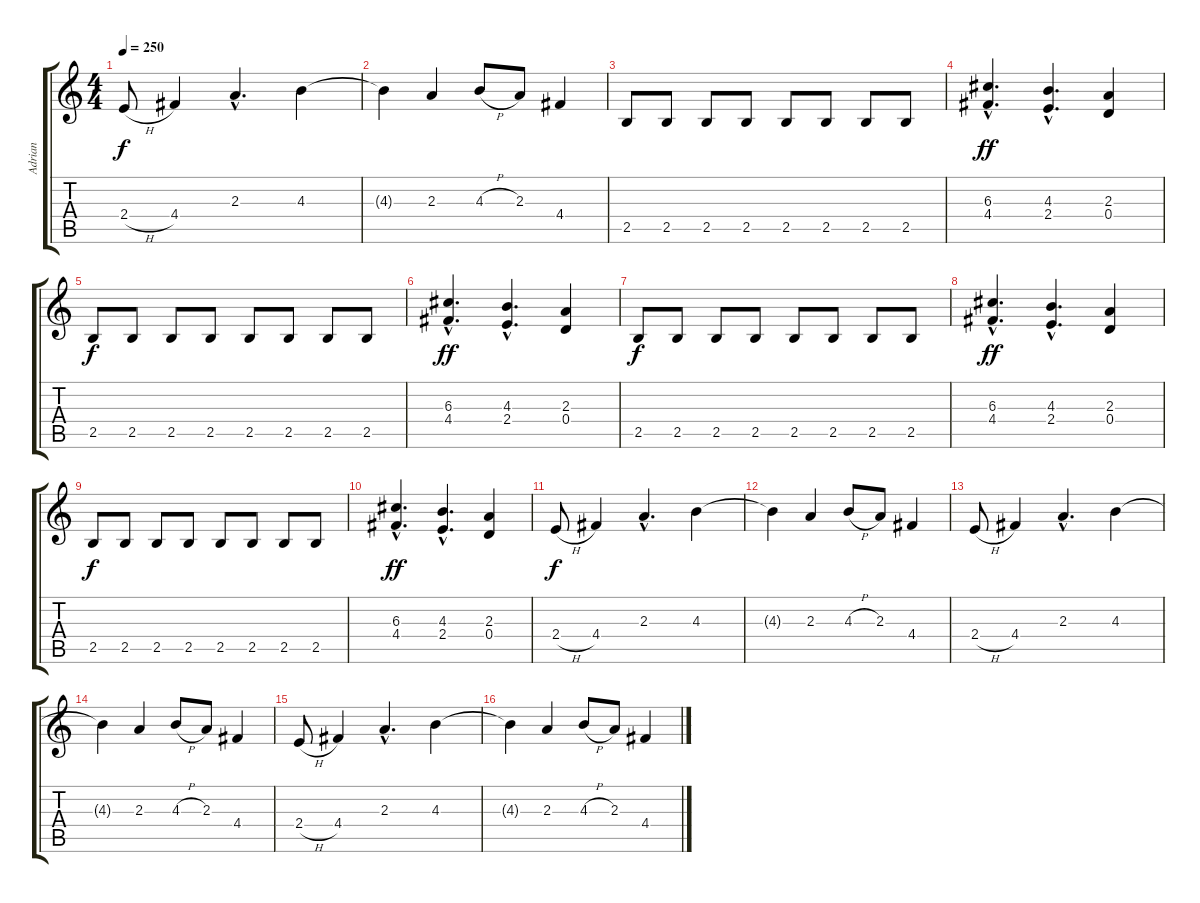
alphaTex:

\track ("Adrian" "Adrian") {instrument distortionguitar}
\staff {score tabs}
\tuning (E4 B3 G3 D3 A2 E2) {hide}
\ts (4 4)
\tempo 250
\clef g2
\ks c
2.4{h}.8{dy f} 4.4.4 2.3{hac}.4{d} 4.3.4 |
4.3{t}.4 2.3.4 4.3{h}.8 2.3.8 4.4.4 |
2.5.8 2.5.8 2.5.8 2.5.8 2.5.8 2.5.8 2.5.8 2.5.8 |
(6.3{hac} 4.4{hac}).4{d dy ff} (4.3{hac} 2.4{hac}).4{d} (2.3 0.4).4 |
2.5.8{dy f} 2.5.8 2.5.8 2.5.8 2.5.8 2.5.8 2.5.8 2.5.8 |
(6.3{hac} 4.4{hac}).4{d dy ff} (4.3{hac} 2.4{hac}).4{d} (2.3 0.4).4 |
2.5.8{dy f} 2.5.8 2.5.8 2.5.8 2.5.8 2.5.8 2.5.8 2.5.8 |
(6.3{hac} 4.4{hac}).4{d dy ff} (4.3{hac} 2.4{hac}).4{d} (2.3 0.4).4 |
2.5.8{dy f} 2.5.8 2.5.8 2.5.8 2.5.8 2.5.8 2.5.8 2.5.8 |
(6.3{hac} 4.4{hac}).4{d dy ff} (4.3{hac} 2.4{hac}).4{d} (2.3 0.4).4 |
2.4{h}.8{dy f} 4.4.4 2.3{hac}.4{d} 4.3.4 |
4.3{t}.4 2.3.4 4.3{h}.8 2.3.8 4.4.4 |
2.4{h}.8 4.4.4 2.3{hac}.4{d} 4.3.4 |
4.3{t}.4 2.3.4 4.3{h}.8 2.3.8 4.4.4 |
2.4{h}.8 4.4.4 2.3{hac}.4{d} 4.3.4 |
4.3{t}.4 2.3.4 4.3{h}.8 2.3.8 4.4.4
